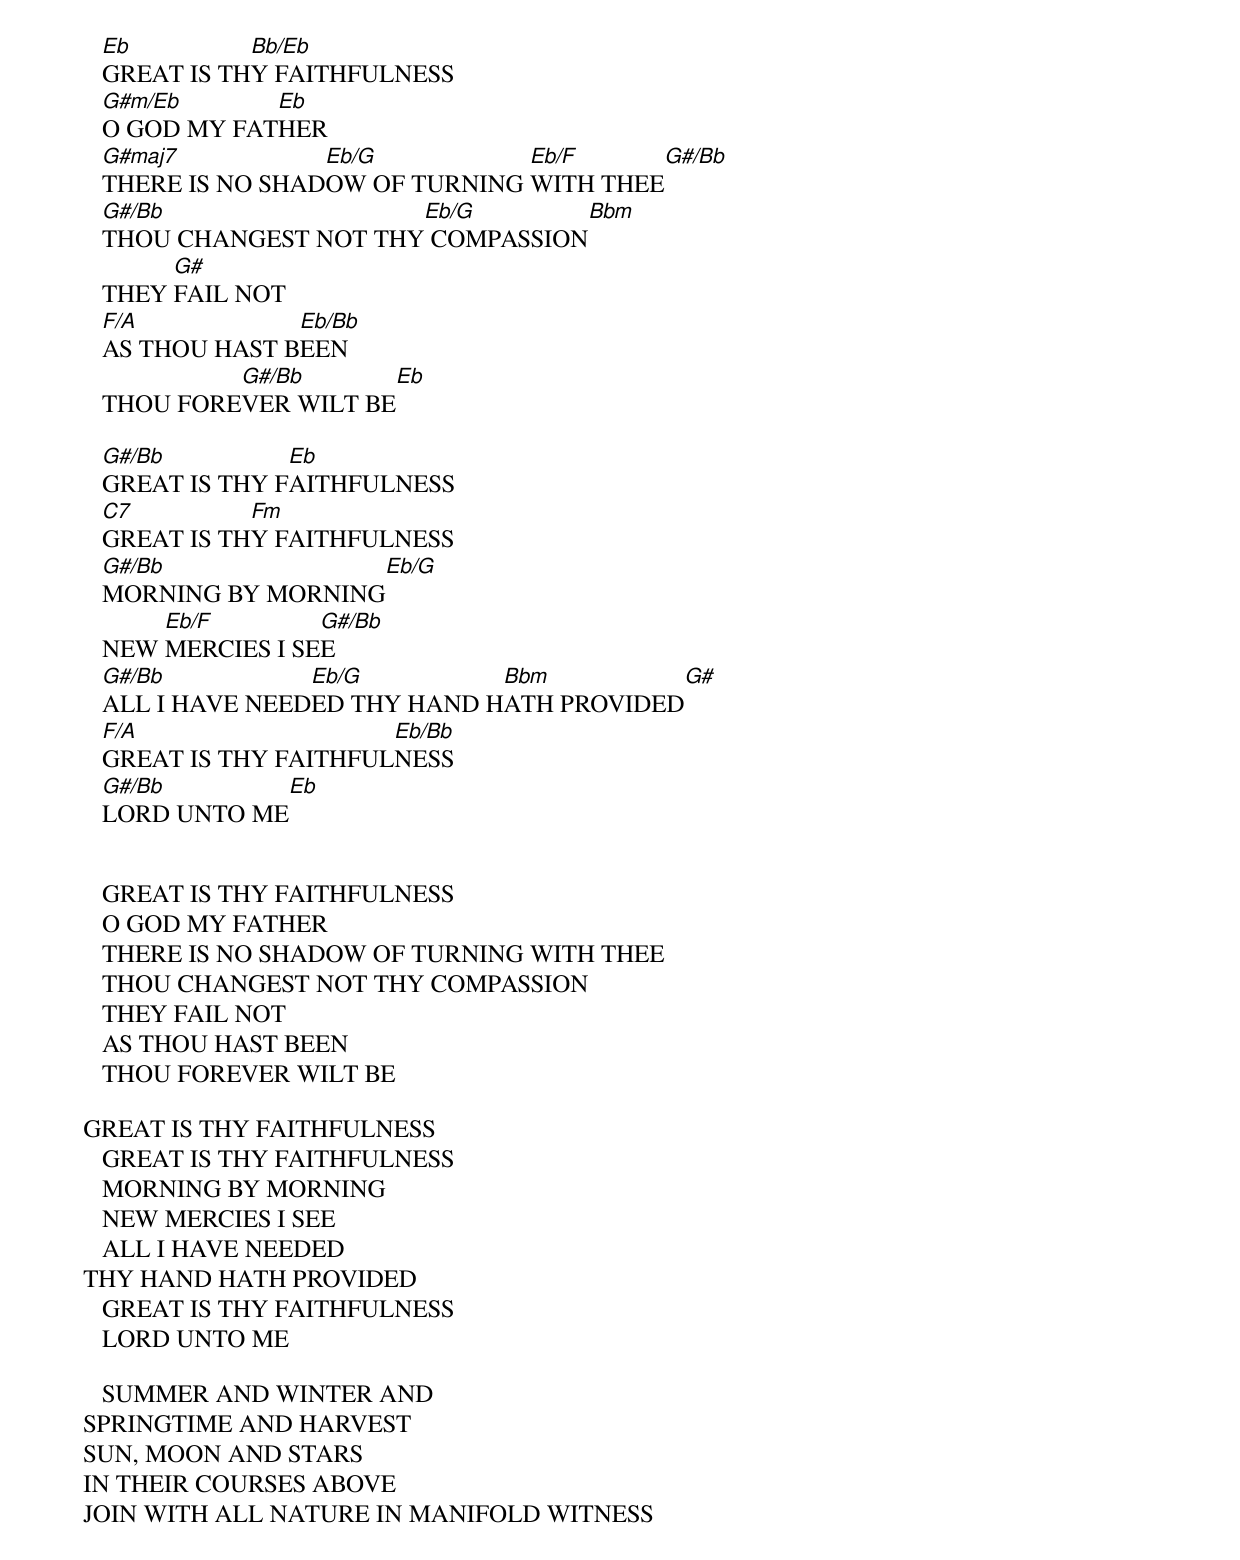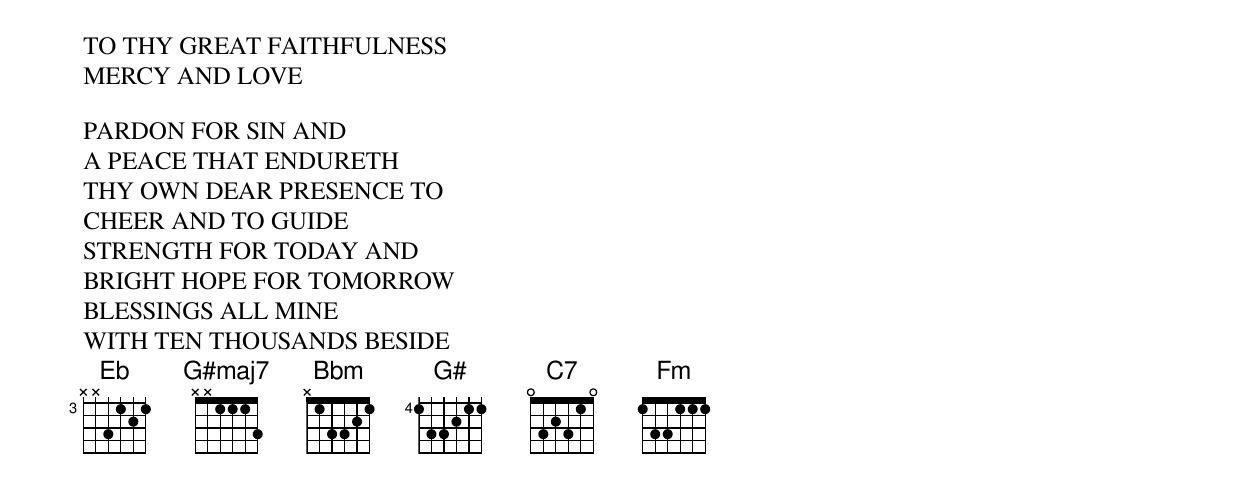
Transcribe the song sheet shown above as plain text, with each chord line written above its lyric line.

   Eb         Bb/Eb
   GREAT IS THY FAITHFULNESS
   G#m/Eb      Eb
   O GOD MY FATHER
   G#maj7          Eb/G          Eb/F                      G#/Bb
   THERE IS NO SHADOW OF TURNING WITH THEE
   G#/Bb                Eb/G            Bbm
   THOU CHANGEST NOT THY COMPASSION
        G#
   THEY FAIL NOT
   F/A           Eb/Bb
   AS THOU HAST BEEN
            G#/Bb              Eb
   THOU FOREVER WILT BE

   G#/Bb         Eb
   GREAT IS THY FAITHFULNESS
   C7         Fm
   GREAT IS THY FAITHFULNESS
   G#/Bb             Eb/G
   MORNING BY MORNING
       Eb/F        G#/Bb
   NEW MERCIES I SEE
   G#/Bb          Eb/G         Bbm            G#
   ALL I HAVE NEEDED THY HAND HATH PROVIDED
   F/A                  Eb/Bb
   GREAT IS THY FAITHFULNESS
   G#/Bb           Eb
   LORD UNTO ME


   GREAT IS THY FAITHFULNESS
   O GOD MY FATHER
   THERE IS NO SHADOW OF TURNING WITH THEE
   THOU CHANGEST NOT THY COMPASSION
   THEY FAIL NOT
   AS THOU HAST BEEN
   THOU FOREVER WILT BE

GREAT IS THY FAITHFULNESS
   GREAT IS THY FAITHFULNESS
   MORNING BY MORNING
   NEW MERCIES I SEE
   ALL I HAVE NEEDED
THY HAND HATH PROVIDED
   GREAT IS THY FAITHFULNESS
   LORD UNTO ME

   SUMMER AND WINTER AND
SPRINGTIME AND HARVEST
SUN, MOON AND STARS
IN THEIR COURSES ABOVE
JOIN WITH ALL NATURE IN MANIFOLD WITNESS
TO THY GREAT FAITHFULNESS
MERCY AND LOVE

PARDON FOR SIN AND
A PEACE THAT ENDURETH
THY OWN DEAR PRESENCE TO
CHEER AND TO GUIDE
STRENGTH FOR TODAY AND
BRIGHT HOPE FOR TOMORROW
BLESSINGS ALL MINE
WITH TEN THOUSANDS BESIDE
